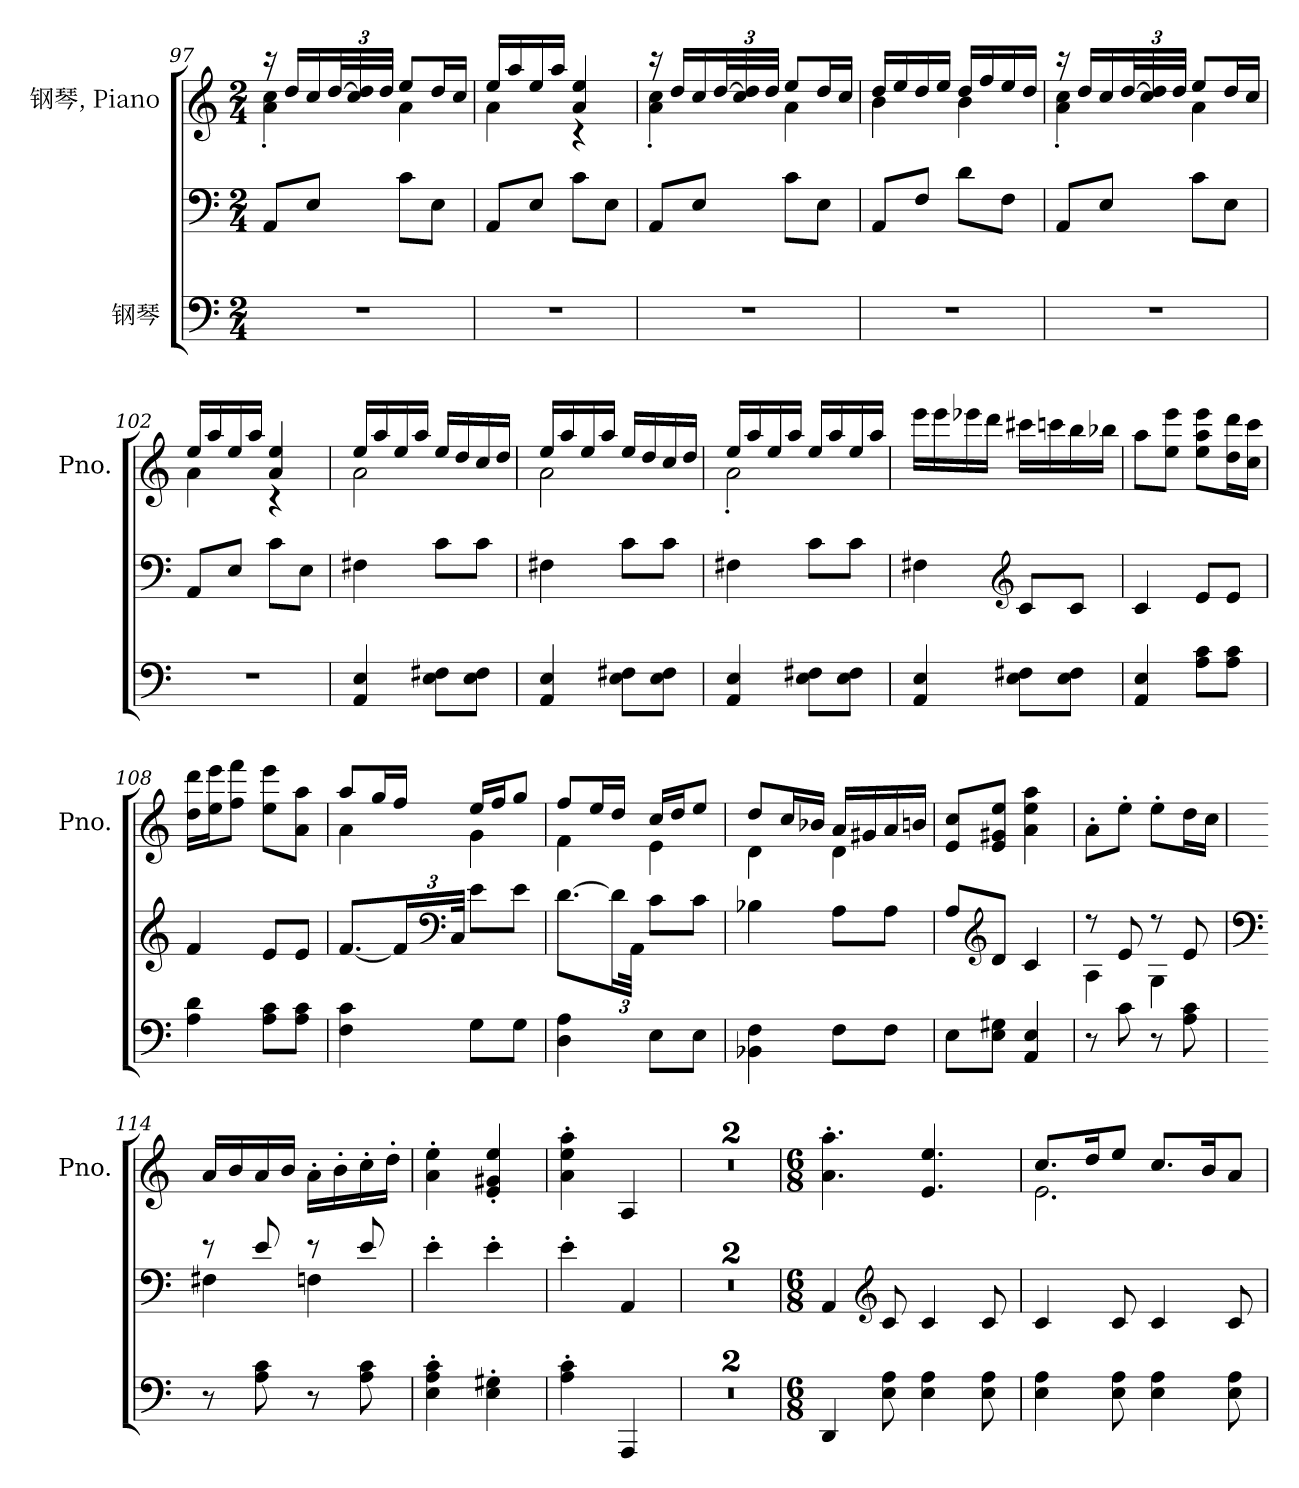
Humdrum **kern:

**kern	**kern	**kern
*part2	*part2	*part1
*staff3	*staff2	*staff1
*I"钢琴	*	*I"钢琴, Piano
*	*	*I'Pno.
*clefF4	*clefF4	*clefG2
*k[]	*k[]	*k[]
*M2/4	*M2/4	*M2/4
=97	=97	=97
*	*	*^
2r	8AA/L	16r	4a\' 4cc\'
.	.	16dd/LL	.
.	8E/J	16cc/	.
*	*	*Xbrackettup	*
.	.	[48dd/L	.
.	.	48cc/ 48dd/]	.
.	.	48dd/JJJ	.
.	8c\L	8ee/L	4a\
.	8E\J	16dd/L	.
.	.	16cc/JJ	.
=98	=98	=98	=98
2r	8AA/L	16ee/LL	4a\
.	.	16aa/	.
.	8E/J	16ee/	.
.	.	16aa/JJ	.
.	8c\L	4a/ 4ee/	4r
.	8E\J	.	.
!!LO:LB:g=z	!!
=99	=99	=99	=99
2r	8AA/L	16r	4a\' 4cc\'
.	.	16dd/LL	.
.	8E/J	16cc/	.
.	.	[48dd/L	.
.	.	48cc/ 48dd/]	.
.	.	48dd/JJJ	.
.	8c\L	8ee/L	4a\
.	8E\J	16dd/L	.
.	.	16cc/JJ	.
=100	=100	=100	=100
2r	8AA/L	16dd/LL	4b\
.	.	16ee/	.
.	8F/J	16dd/	.
.	.	16ee/JJ	.
.	8d\L	16dd/LL	4b\
.	.	16ff/	.
.	8F\J	16ee/	.
.	.	16dd/JJ	.
=101	=101	=101	=101
2r	8AA/L	16r	4a\' 4cc\'
.	.	16dd/LL	.
.	8E/J	16cc/	.
.	.	[48dd/L	.
.	.	48cc/ 48dd/]	.
.	.	48dd/JJJ	.
.	8c\L	8ee/L	4a\
.	8E\J	16dd/L	.
.	.	16cc/JJ	.
=102	=102	=102	=102
2r	8AA/L	16ee/LL	4a\
.	.	16aa/	.
.	8E/J	16ee/	.
.	.	16aa/JJ	.
.	8c\L	4a/ 4ee/	4r
.	8E\J	.	.
!!LO:LB:g=z	!!
=103	=103	=103	=103
*	*	*MM115	*
4AA/ 4E/	4F#X\	16ee/LL	2a\
.	.	16aa/	.
.	.	16ee/	.
.	.	16aa/JJ	.
8E\ 8F#X\L	8c\L	16ee/LL	.
.	.	16dd/	.
8E\ 8F#\J	8c\J	16cc/	.
.	.	16dd/JJ	.
=104	=104	=104	=104
4AA/ 4E/	4F#X\	16ee/LL	2a\
.	.	16aa/	.
.	.	16ee/	.
.	.	16aa/JJ	.
8E\ 8F#X\L	8c\L	16ee/LL	.
.	.	16dd/	.
8E\ 8F#\J	8c\J	16cc/	.
.	.	16dd/JJ	.
=105	=105	=105	=105
4AA/ 4E/	4F#X\	16ee/LL	2a'\
.	.	16aa/	.
.	.	16ee/	.
.	.	16aa/JJ	.
8E\ 8F#X\L	8c\L	16ee/LL	.
.	.	16aa/	.
8E\ 8F#\J	8c\J	16ee/	.
.	.	16aa/JJ	.
*	*	*v	*v
=106	=106	=106
4AA/ 4E/	4F#X\	16eee\LL
.	.	16eee\
.	.	16eee-X\
.	.	16ddd\JJ
*	*clefG2	*
8E\ 8F#X\L	8c/L	16ccc#X\LL
*	*	*MM110
.	.	16cccn\
8E\ 8F#\J	8c/J	16bb\
.	.	16bb-X\JJ
!!LO:PB:g=z
=107	=107	=107
*	*	*MM120
4AA/ 4E/	4c/	8aa\L
.	.	8ee\ 8eee\J
8A\ 8c\L	8e/L	8ee\ 8aa\ 8eee\L
8A\ 8c\J	8e/J	16dd\ 16ddd\L
.	.	16cc\ 16ccc\JJ
=108	=108	=108
4A\ 4d\	4f/	16dd\ 16ddd\LL
.	.	16ee\ 16eee\J
.	.	8ff\ 8fff\J
8A\ 8c\L	8e/L	8ee\ 8eee\L
8A\ 8c\J	8e/J	8a\ 8aa\J
=109	=109	=109
*	*	*^
4F\ 4c\	[8.f/L	8aa/L	4a\
.	.	16gg/L	.
*	*Xbrackettup	*	*
.	24f/L]	16ff/JJ	.
*	*clefF4	*	*
.	48C/JJk	.	.
8G\L	8e\L	16ee/LL	4g\
.	.	16ff/J	.
8G\J	8e\J	8gg/J	.
=110	=110	=110	=110
4D\ 4A\	[8.d\L	8ff/L	4f\
.	.	16ee/L	.
.	24d\L]	16dd/JJ	.
.	48AA\JJk	.	.
8E\L	8c\L	16cc/LL	4e\
.	.	16dd/J	.
8E\J	8c\J	8ee/J	.
=111	=111	=111	=111
4BB-X\ 4F\	4B-X\	8dd/L	4d\
.	.	16cc/L	.
.	.	16b-X/JJ	.
8F\L	8A\L	16a/LL	4d\
.	.	16g#X/	.
8F\J	8A\J	16a/	.
.	.	16bn/JJ	.
*	*	*v	*v
!!LO:LB:g=z
=112	=112	=112
*	*	*MM110
8E\L	8A/L	8e/ 8cc/L
*	*clefG2	*
8E\ 8G#X\J	8d/J	8e/ 8g#X/ 8ee/J
4AA/ 4E/	4c/	4a\ 4ee\ 4aa\
=113	=113	=113
*	*	*MM130
*	*^	*
8r	8r	4A\	8a'\L
8c\	8e/	.	8ee'\J
8r	8r	4G\	8ee'\L
8A\ 8c\	8e/	.	16dd\L
.	.	.	16cc\JJ
=114	=114	=114	=114
*	*clefF4	*	*
8r	8r	4F#X\	16a/LL
.	.	.	16b/
8A\ 8c\	8e/	.	16a/
.	.	.	16b/JJ
8r	8r	4Fn\	16a'\LL
.	.	.	16b'\
8A\ 8c\	8e/	.	16cc'\
.	.	.	16dd'\JJ
*	*v	*v	*
=115	=115	=115
4E\' 4A\' 4c\'	4e'\	4a\' 4ee\'
4E\' 4G#X\'	4e'\	4e/' 4g#X/' 4ee/'
=116	=116	=116
4A\' 4c\'	4e'\	4a\' 4ee\' 4aa\'
4AAA/	4AA/	4A/
=117	=117	=117
2r	2r	2r
=118	=118	=118
2r	2r	2r
!!LO:LB:g=z
=119	=119	=119
*M6/8	*M6/8	*M6/8
*	*	*MM100
4DD/	4AA/	4.a\' 4.aa\'
*	*clefG2	*
8E\ 8A\	8c/	.
4E\ 4A\	4c/	4.e/ 4.ee/
8E\ 8A\	8c/	.
=120	=120	=120
*	*	*^
4E\ 4A\	4c/	8.cc/L	2.e\
.	.	16dd/K	.
8E\ 8A\	8c/	8ee/J	.
4E\ 4A\	4c/	8.cc/L	.
.	.	16b/K	.
8E\ 8A\	8c/	8a/J	.
*	*	*v	*v
=	=	=
*-	*-	*-
